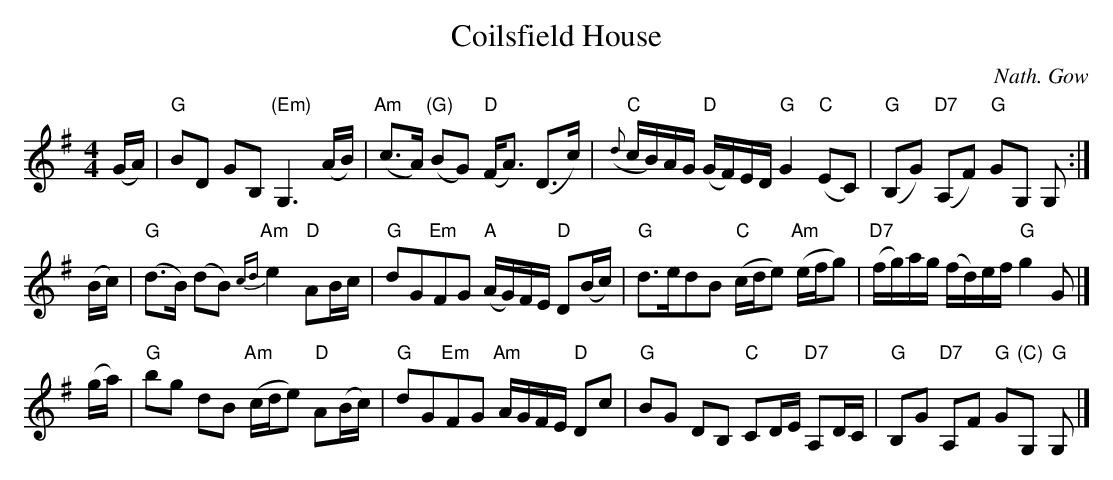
X:1
T:Coilsfield House
C:Nath. Gow
M:4/4
L:1/8
K:G
(G/A/) |\
"G"BD GB, "(Em)"G,3 (A/B/) | "Am"(c>A) "(G)"(BG) "D"(F<A) (D>c) |\
"C"({d}c/B/)A/G/ "D"(G/F/)E/D/ "G"G2 "C"(EC) | "G" (B,G) "D7"(A,F) "G"GG, G, :|
(B/c/) |\
"G"(d>B) (dB) "Am"{cd}e2 "D"AB/c/ | "G" dG"Em"FG "A"(A/G/)F/E/ "D"D(B/c/) |\
"G"d>edB "C"(c/d/e) "Am"(e/f/g) | "D7"(f/g/)a/g/ (f/d/)e/f/ "G"g2 G |]
(g/a/) |\
"G"bg dB "Am"(c/d/e) "D"A(B/c/) | "G"dG"Em"FG "Am"A/G/F/E/ "D"Dc |\
"G"BG DB, "C"CD/E/ "D7"A,D/C/ | "G"B,G "D7"A,F "G"G"(C)"G, "G"G, |]
